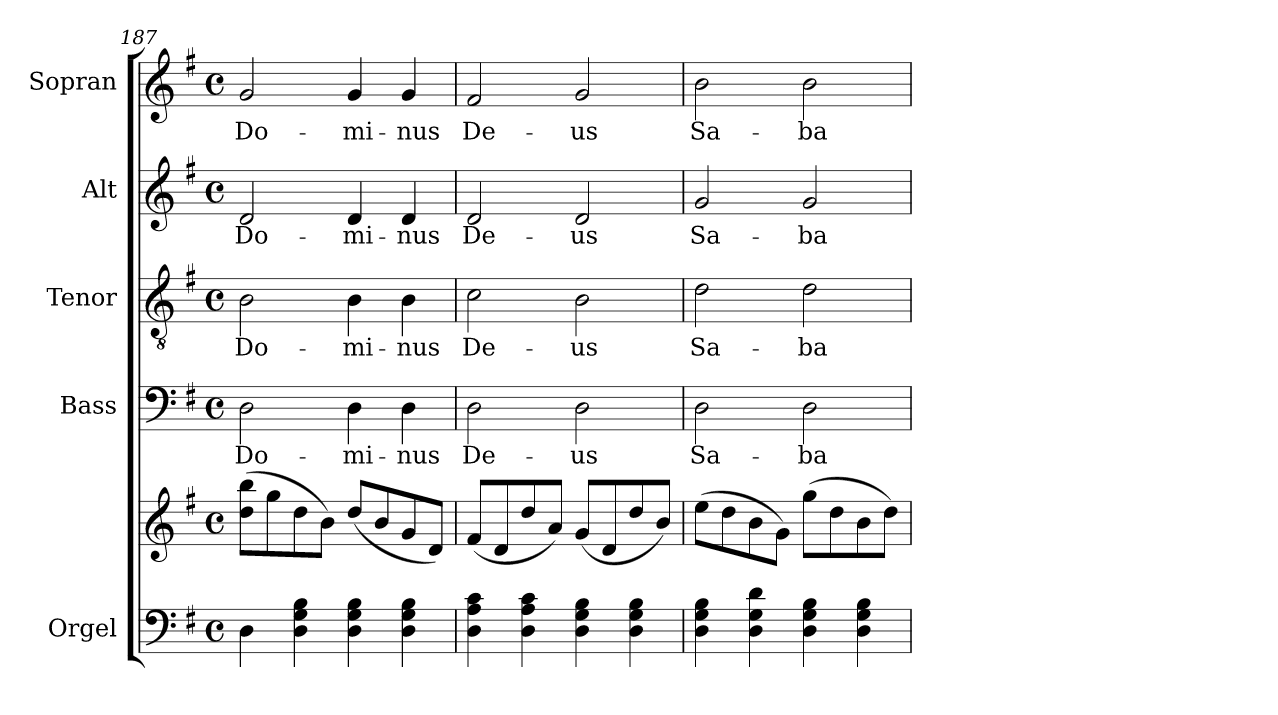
**kern	**kern	**kern	**text	**kern	**text	**kern	**text	**kern	**text
*part5	*part5	*part4	*part4	*part3	*part3	*part2	*part2	*part1	*part1
*staff6	*staff5	*staff4	*staff4	*staff3	*staff3	*staff2	*staff2	*staff1	*staff1
*I"Orgel	*	*I"Bass	*	*I"Tenor	*	*I"Alt	*	*I"Sopran	*
*I'Org.	*	*I'B.	*	*I'T.	*	*I'A.	*	*I'S.	*
!!LO:LB:g=z
*clefF4	*clefG2	*clefF4	*	*clefGv2	*	*clefG2	*	*clefG2	*
*k[f#]	*k[f#]	*k[f#]	*	*k[f#]	*	*k[f#]	*	*k[f#]	*
*G:	*G:	*G:	*	*G:	*	*G:	*	*G:	*
*M4/4	*M4/4	*M4/4	*	*M4/4	*	*M4/4	*	*M4/4	*
*met(c)	*met(c)	*met(c)	*	*met(c)	*	*met(c)	*	*met(c)	*
=187	=187	=187	=187	=187	=187	=187	=187	=187	=187
!	!	!	!LO:LY:b	!	!LO:LY:b	!	!LO:LY:b	!	!LO:LY:b
4D\	(>8dd\ 8bb\L	2D\	Do-	2B\	Do-	2d/	Do-	2g/	Do-
.	8gg\	.	.	.	.	.	.	.	.
4D\ 4G\ 4B\	8dd\	.	.	.	.	.	.	.	.
.	8b\J)	.	.	.	.	.	.	.	.
!	!	!	!LO:LY:b	!	!LO:LY:b	!	!LO:LY:b	!	!LO:LY:b
4D\ 4G\ 4B\	(<8dd/L	4D\	-mi-	4B\	-mi-	4d/	-mi-	4g/	-mi-
.	8b/	.	.	.	.	.	.	.	.
!	!	!	!LO:LY:b	!	!LO:LY:b	!	!LO:LY:b	!	!LO:LY:b
4D\ 4G\ 4B\	8g/	4D\	-nus	4B\	-nus	4d/	-nus	4g/	-nus
.	8d/J)	.	.	.	.	.	.	.	.
=188	=188	=188	=188	=188	=188	=188	=188	=188	=188
!	!	!	!LO:LY:b	!	!LO:LY:b	!	!LO:LY:b	!	!LO:LY:b
4D\ 4A\ 4c\	(<8f#/L	2D\	De-	2c\	De-	2d/	De-	2f#/	De-
.	8d/	.	.	.	.	.	.	.	.
4D\ 4A\ 4c\	8dd/	.	.	.	.	.	.	.	.
.	8a/J)	.	.	.	.	.	.	.	.
!	!	!	!LO:LY:b	!	!LO:LY:b	!	!LO:LY:b	!	!LO:LY:b
4D\ 4G\ 4B\	(<8g/L	2D\	-us	2B\	-us	2d/	-us	2g/	-us
.	8d/	.	.	.	.	.	.	.	.
4D\ 4G\ 4B\	8dd/	.	.	.	.	.	.	.	.
.	8b/J)	.	.	.	.	.	.	.	.
=189	=189	=189	=189	=189	=189	=189	=189	=189	=189
!	!	!	!LO:LY:b	!	!LO:LY:b	!	!LO:LY:b	!	!LO:LY:b
4D\ 4G\ 4B\	(>8ee\L	2D\	Sa-	2d\	Sa-	2g/	Sa-	2b\	Sa-
.	8dd\	.	.	.	.	.	.	.	.
4D\ 4G\ 4d\	8b\	.	.	.	.	.	.	.	.
.	8g\J)	.	.	.	.	.	.	.	.
!	!	!	!LO:LY:b	!	!LO:LY:b	!	!LO:LY:b	!	!LO:LY:b
4D\ 4G\ 4B\	(>8gg\L	2D\	-ba-	2d\	-ba-	2g/	-ba-	2b\	-ba-
.	8dd\	.	.	.	.	.	.	.	.
4D\ 4G\ 4B\	8b\	.	.	.	.	.	.	.	.
.	8dd\J)	.	.	.	.	.	.	.	.
=	=	=	=	=	=	=	=	=	=
*-	*-	*-	*-	*-	*-	*-	*-	*-	*-
